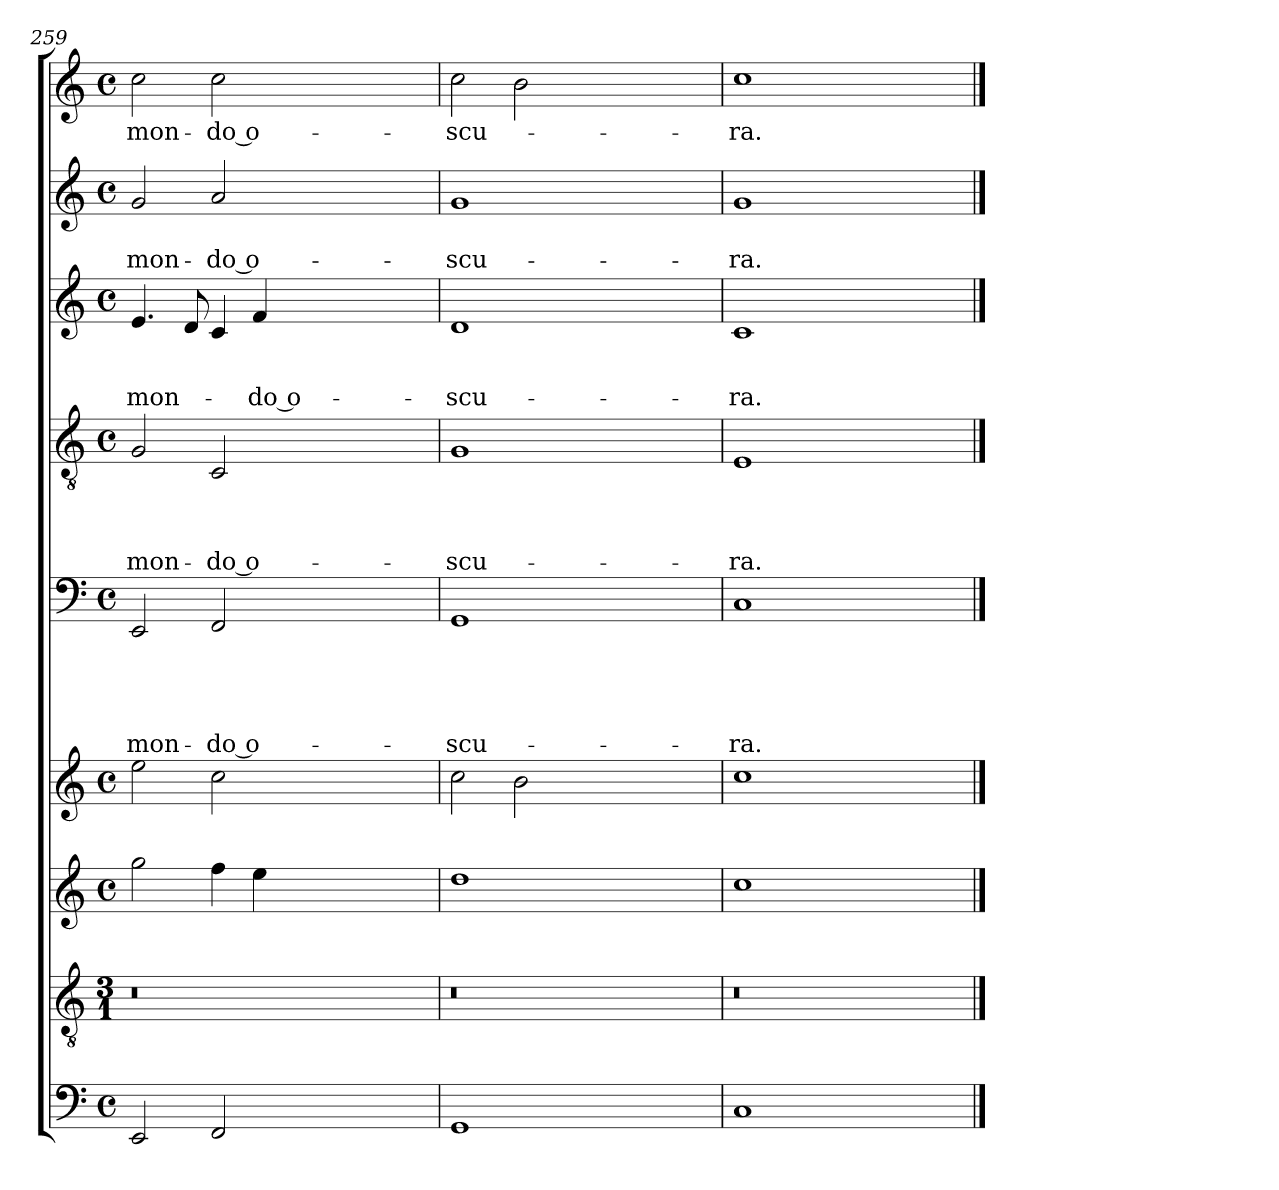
**kern	**kern	**kern	**kern	**kern	**text	**text	**text	**text	**text	**kern	**text	**text	**text	**text	**kern	**text	**text	**text	**kern	**text	**text	**kern	**text
*part9	*part8	*part7	*part6	*part5	*part5	*part5	*part5	*part5	*part5	*part4	*part4	*part4	*part4	*part4	*part3	*part3	*part3	*part3	*part2	*part2	*part2	*part1	*part1
*staff9	*staff8	*staff7	*staff6	*staff5	*staff5	*staff5	*staff5	*staff5	*staff5	*staff4	*staff4	*staff4	*staff4	*staff4	*staff3	*staff3	*staff3	*staff3	*staff2	*staff2	*staff2	*staff1	*staff1
*clefF4	*clefGv2	*clefG2	*clefG2	*clefF4	*	*	*	*	*	*clefGv2	*	*	*	*	*clefG2	*	*	*	*clefG2	*	*	*clefG2	*
*k[]	*k[]	*k[]	*k[]	*k[]	*	*	*	*	*	*k[]	*	*	*	*	*k[]	*	*	*	*k[]	*	*	*k[]	*
*C:	*C:	*C:	*C:	*C:	*	*	*	*	*	*C:	*	*	*	*	*C:	*	*	*	*C:	*	*	*C:	*
*M4/4	*M3/1	*M4/4	*M4/4	*M4/4	*	*	*	*	*	*M4/4	*	*	*	*	*M4/4	*	*	*	*M4/4	*	*	*M4/4	*
*met(c)	*	*met(c)	*met(c)	*met(c)	*	*	*	*	*	*met(c)	*	*	*	*	*met(c)	*	*	*	*met(c)	*	*	*met(c)	*
=259	=259	=259	=259	=259	=259	=259	=259	=259	=259	=259	=259	=259	=259	=259	=259	=259	=259	=259	=259	=259	=259	=259	=259
!	!	!	!	!	!	!	!	!	!LO:LY:b	!	!	!	!	!LO:LY:b	!	!	!	!LO:LY:b	!	!	!LO:LY:b	!	!LO:LY:b
2EE/	0.r	2gg\	2ee\	2EE/	.	.	.	.	mon-	2G/	.	.	.	mon-	4.e/	.	.	mon-	2g/	.	mon-	2cc\	mon-
.	.	.	.	.	.	.	.	.	.	.	.	.	.	.	8d/	.	.	.	.	.	.	.	.
!	!	!	!	!	!	!	!	!	!LO:LY:b	!	!	!	!	!LO:LY:b	!	!	!	!	!	!	!LO:LY:b	!	!LO:LY:b
2FF/	.	4ff\	2cc\	2FF/	.	.	.	.	-do o-	2C/	.	.	.	-do o-	4c/	.	.	.	2a/	.	-do o-	2cc\	-do o-
!	!	!	!	!	!	!	!	!	!	!	!	!	!	!	!	!	!	!LO:LY:b	!	!	!	!	!
.	.	4ee\	.	.	.	.	.	.	.	.	.	.	.	.	4f/	.	.	-do o-	.	.	.	.	.
0ryy	.	0ryy	0ryy	0ryy	.	.	.	.	.	0ryy	.	.	.	.	0ryy	.	.	.	0ryy	.	.	0ryy	.
=260	=260	=260	=260	=260	=260	=260	=260	=260	=260	=260	=260	=260	=260	=260	=260	=260	=260	=260	=260	=260	=260	=260	=260
!	!	!	!	!	!	!	!	!	!LO:LY:b	!	!	!	!	!LO:LY:b	!	!	!	!LO:LY:b	!	!	!LO:LY:b	!	!LO:LY:b
1GG	0.r	1dd	2cc\	1GG	.	.	.	.	-scu-	1G	.	.	.	-scu-	1d	.	.	-scu-	1g	.	-scu-	2cc\	-scu-
.	.	.	2b\	.	.	.	.	.	.	.	.	.	.	.	.	.	.	.	.	.	.	2b\	.
0ryy	.	0ryy	0ryy	0ryy	.	.	.	.	.	0ryy	.	.	.	.	0ryy	.	.	.	0ryy	.	.	0ryy	.
=261	=261	=261	=261	=261	=261	=261	=261	=261	=261	=261	=261	=261	=261	=261	=261	=261	=261	=261	=261	=261	=261	=261	=261
!	!	!	!	!	!	!	!	!	!LO:LY:b	!	!	!	!	!LO:LY:b	!	!	!	!LO:LY:b	!	!	!LO:LY:b	!	!LO:LY:b
1C	0.r	1cc	1cc	1C	.	.	.	.	-ra.	1E	.	.	.	-ra.	1c	.	.	-ra.	1g	.	-ra.	1cc	-ra.
0ryy	.	0ryy	0ryy	0ryy	.	.	.	.	.	0ryy	.	.	.	.	0ryy	.	.	.	0ryy	.	.	0ryy	.
==	==	==	==	==	==	==	==	==	==	==	==	==	==	==	==	==	==	==	==	==	==	==	==
*-	*-	*-	*-	*-	*-	*-	*-	*-	*-	*-	*-	*-	*-	*-	*-	*-	*-	*-	*-	*-	*-	*-	*-
